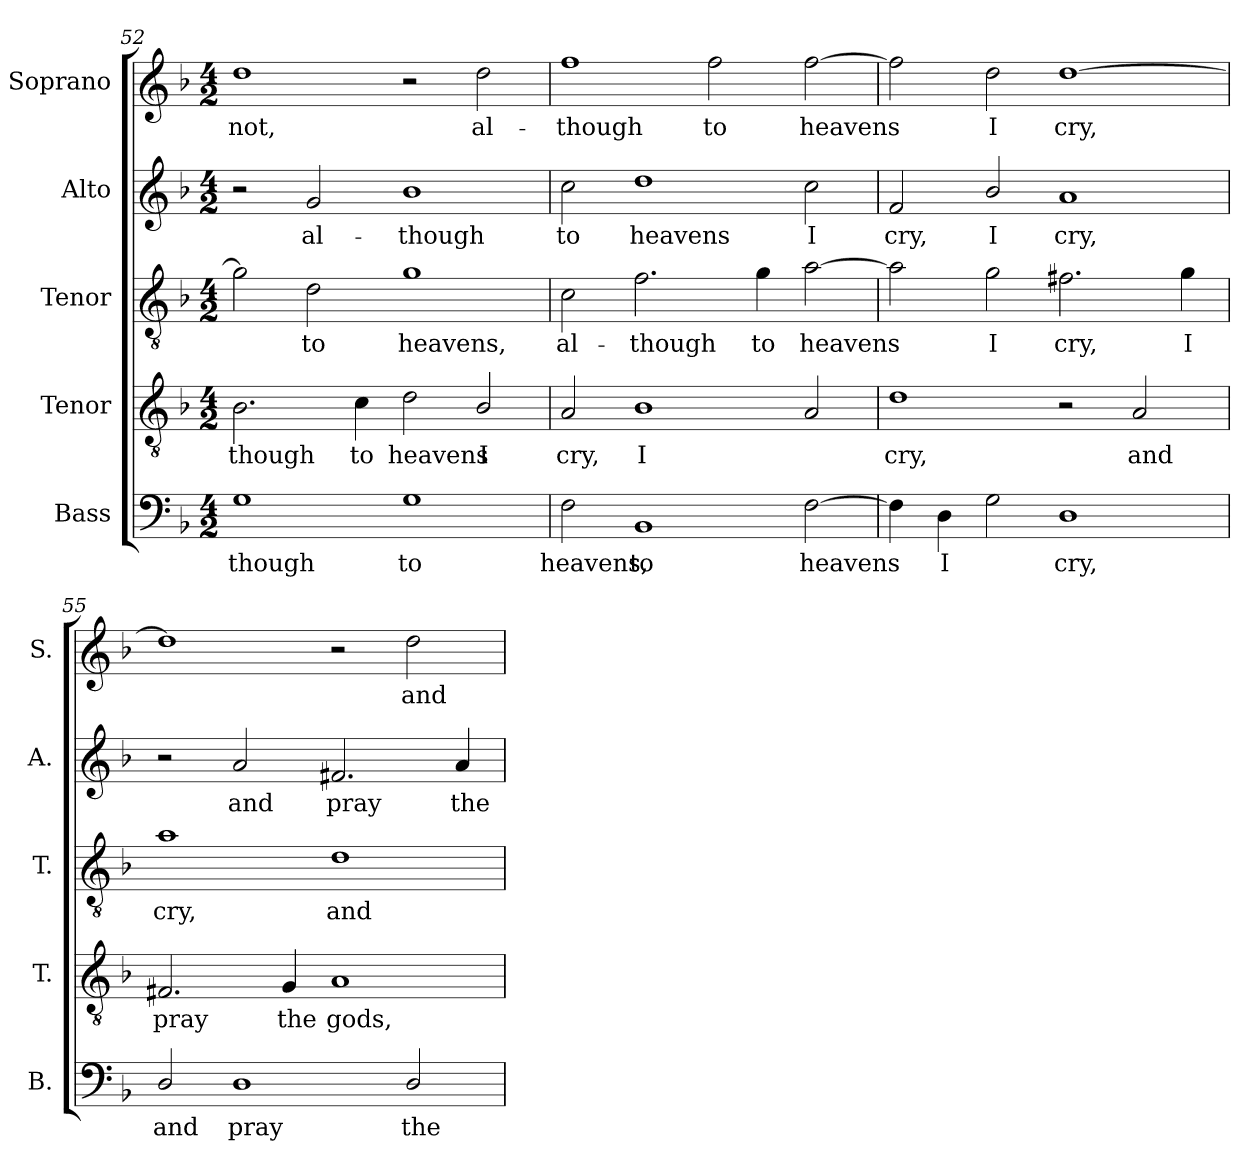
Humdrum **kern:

**kern	**text	**kern	**text	**kern	**text	**kern	**text	**kern	**text
*part5	*part5	*part4	*part4	*part3	*part3	*part2	*part2	*part1	*part1
*staff5	*staff5	*staff4	*staff4	*staff3	*staff3	*staff2	*staff2	*staff1	*staff1
*I"Bass	*	*I"Tenor	*	*I"Tenor	*	*I"Alto	*	*I"Soprano	*
*I'B.	*	*I'T.	*	*I'T.	*	*I'A.	*	*I'S.	*
*clefF4	*	*clefGv2	*	*clefGv2	*	*clefG2	*	*clefG2	*
*	*	*ITrd7c12	*	*ITrd7c12	*	*	*	*	*
*k[b-]	*	*k[b-]	*	*k[b-]	*	*k[b-]	*	*k[b-]	*
*F:	*	*F:	*	*F:	*	*F:	*	*F:	*
*M4/2	*	*M4/2	*	*M4/2	*	*M4/2	*	*M4/2	*
=52	=52	=52	=52	=52	=52	=52	=52	=52	=52
!	!LO:LY:b:color=#000000	!	!	!	!	!	!	!	!
!	!	!	!LO:LY:b:color=#000000	!	!	!	!	!	!
!	!	!	!	!	!	!	!	!	!LO:LY:b:color=#000000
1Gi	-though	2.BB-i\	-though	2Gi\]	.	2r	.	1ddi	not,
!	!	!	!	!	!LO:LY:b:color=#000000	!	!	!	!
!	!	!	!	!	!	!	!LO:LY:b:color=#000000	!	!
.	.	.	.	2Di\	to	2gi/	al-	.	.
!	!	!	!LO:LY:b:color=#000000	!	!	!	!	!	!
.	.	4Ci\	to	.	.	.	.	.	.
!	!LO:LY:b:color=#000000	!	!	!	!	!	!	!	!
!	!	!	!LO:LY:b:color=#000000	!	!	!	!	!	!
!	!	!	!	!	!LO:LY:b:color=#000000	!	!	!	!
!	!	!	!	!	!	!	!LO:LY:b:color=#000000	!	!
1Gi	to	2Di\	heavens	1Gi	heavens,	1b-i	-though	2r	.
!	!	!	!LO:LY:b:color=#000000	!	!	!	!	!	!
!	!	!	!	!	!	!	!	!	!LO:LY:b:color=#000000
.	.	2BB-i/	I	.	.	.	.	2ddi\	al-
=53	=53	=53	=53	=53	=53	=53	=53	=53	=53
!	!LO:LY:b:color=#000000	!	!	!	!	!	!	!	!
!	!	!	!LO:LY:b:color=#000000	!	!	!	!	!	!
!	!	!	!	!	!LO:LY:b:color=#000000	!	!	!	!
!	!	!	!	!	!	!	!LO:LY:b:color=#000000	!	!
!	!	!	!	!	!	!	!	!	!LO:LY:b:color=#000000
2Fi\	heavens,	2AAi/	cry,	2Ci\	al-	2cci\	to	1ffi	-though
!	!LO:LY:b:color=#000000	!	!	!	!	!	!	!	!
!	!	!	!LO:LY:b:color=#000000	!	!	!	!	!	!
!	!	!	!	!	!LO:LY:b:color=#000000	!	!	!	!
!	!	!	!	!	!	!	!LO:LY:b:color=#000000	!	!
1BB-i	to	1BB-i	I	2.Fi\	-though	1ddi	heavens	.	.
!	!	!	!	!	!	!	!	!	!LO:LY:b:color=#000000
.	.	.	.	.	.	.	.	2ffi\	to
!	!	!	!	!	!LO:LY:b:color=#000000	!	!	!	!
.	.	.	.	4Gi\	to	.	.	.	.
!	!LO:LY:b:color=#000000	!	!	!	!	!	!	!	!
!	!	!	!	!	!LO:LY:b:color=#000000	!	!	!	!
!	!	!	!	!	!	!	!LO:LY:b:color=#000000	!	!
!	!	!	!	!	!	!	!	!	!LO:LY:b:color=#000000
[2Fi\	heavens	2AAi/	.	[2Ai\	heavens	2cci\	I	[2ffi\	heavens
!!LO:LB:g=z
=54	=54	=54	=54	=54	=54	=54	=54	=54	=54
!	!	!	!LO:LY:b:color=#000000	!	!	!	!	!	!
!	!	!	!	!	!	!	!LO:LY:b:color=#000000	!	!
4Fi\]	.	1Di	cry,	2Ai\]	.	2fi/	cry,	2ffi\]	.
!	!LO:LY:b:color=#000000	!	!	!	!	!	!	!	!
4Di\	I	.	.	.	.	.	.	.	.
!	!	!	!	!	!LO:LY:b:color=#000000	!	!	!	!
!	!	!	!	!	!	!	!LO:LY:b:color=#000000	!	!
!	!	!	!	!	!	!	!	!	!LO:LY:b:color=#000000
2Gi\	.	.	.	2Gi\	I	2b-i/	I	2ddi\	I
!	!LO:LY:b:color=#000000	!	!	!	!	!	!	!	!
!	!	!	!	!	!LO:LY:b:color=#000000	!	!	!	!
!	!	!	!	!	!	!	!LO:LY:b:color=#000000	!	!
!	!	!	!	!	!	!	!	!	!LO:LY:b:color=#000000
1Di	cry,	2r	.	2.F#Xi\	cry,	1ai	cry,	[1ddi	cry,
!	!	!	!LO:LY:b:color=#000000	!	!	!	!	!	!
.	.	2AAi/	and	.	.	.	.	.	.
!	!	!	!	!	!LO:LY:b:color=#000000	!	!	!	!
.	.	.	.	4Gi\	I	.	.	.	.
=55	=55	=55	=55	=55	=55	=55	=55	=55	=55
!	!LO:LY:b:color=#000000	!	!	!	!	!	!	!	!
!	!	!	!LO:LY:b:color=#000000	!	!	!	!	!	!
!	!	!	!	!	!LO:LY:b:color=#000000	!	!	!	!
2Di/	and	2.FF#Xi/	pray	1Ai	cry,	2r	.	1ddi]	.
!	!LO:LY:b:color=#000000	!	!	!	!	!	!	!	!
!	!	!	!	!	!	!	!LO:LY:b:color=#000000	!	!
1Di	pray	.	.	.	.	2ai/	and	.	.
!	!	!	!LO:LY:b:color=#000000	!	!	!	!	!	!
.	.	4GGi/	the	.	.	.	.	.	.
!	!	!	!LO:LY:b:color=#000000	!	!	!	!	!	!
!	!	!	!	!	!LO:LY:b:color=#000000	!	!	!	!
!	!	!	!	!	!	!	!LO:LY:b:color=#000000	!	!
.	.	1AAi	gods,	1Di	and	2.f#Xi/	pray	2r	.
!	!LO:LY:b:color=#000000	!	!	!	!	!	!	!	!
!	!	!	!	!	!	!	!	!	!LO:LY:b:color=#000000
2Di/	the	.	.	.	.	.	.	2ddi\	and
!	!	!	!	!	!	!	!LO:LY:b:color=#000000	!	!
.	.	.	.	.	.	4ai/	the	.	.
=	=	=	=	=	=	=	=	=	=
*-	*-	*-	*-	*-	*-	*-	*-	*-	*-
